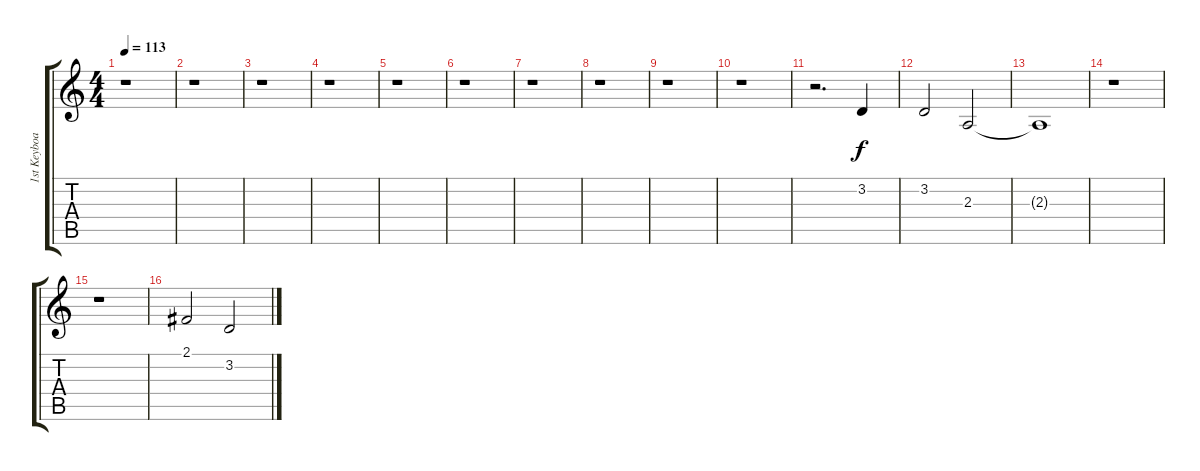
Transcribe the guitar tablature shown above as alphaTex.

\track ("1st Keyboard" "1st Keyboa") {instrument fx3crystal}
\staff {score tabs}
\tuning (E4 B3 G3 D3 A2 E2) {hide}
\ts (4 4)
\tempo 113
\clef g2
\ks c
r.1{dy f} |
r.1 |
r.1 |
r.1 |
r.1 |
r.1 |
r.1 |
r.1 |
r.1 |
r.1 |
r.2{d} 3.2.4 |
3.2.2 2.3.2 |
2.3{t}.1 |
r.1 |
r.1 |
2.1.2 3.2.2
